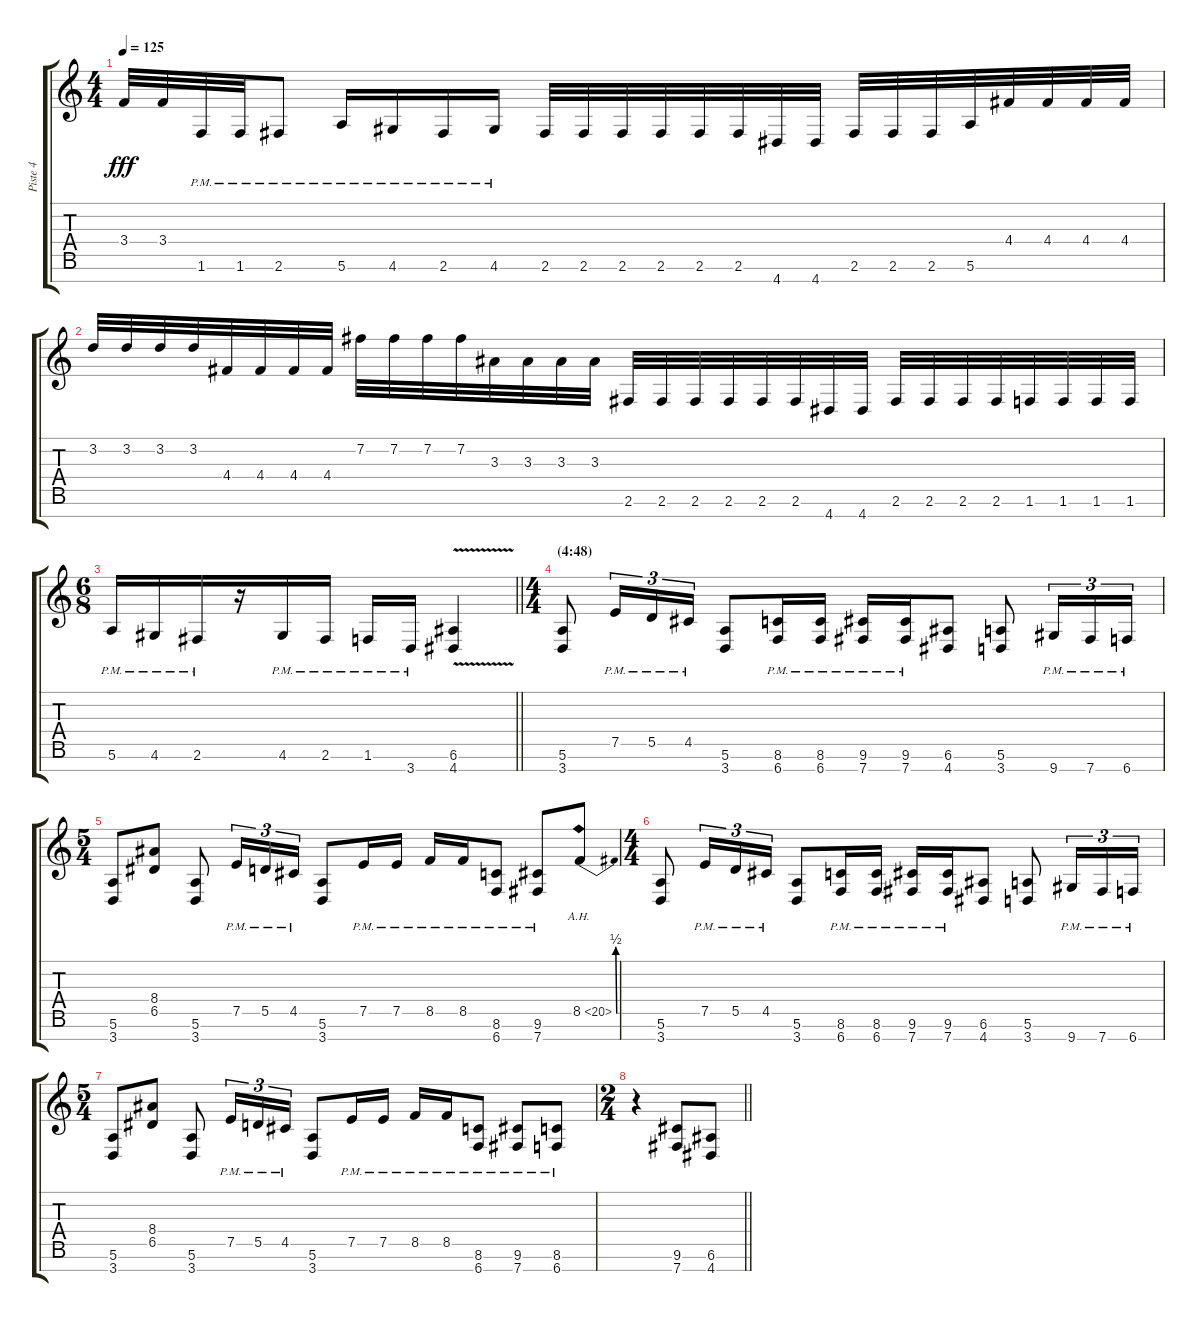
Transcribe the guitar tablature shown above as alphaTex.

\track ("Piste 4" "Piste 4") {instrument distortionguitar}
\staff {score tabs}
\tuning (E4 B3 G3 D3 A2 E2 B1) {hide}
\ts (4 4)
\tempo 125
\clef g2
\ks c
3.4.32{dy fff} 3.4.32 1.6{pm}.32 1.6{pm}.32 2.6{pm}.8 5.6{pm}.16 4.6{pm}.16 2.6{pm}.16 4.6{pm}.16 2.6.32 2.6.32 2.6.32 2.6.32 2.6.32 2.6.32 4.7.32 4.7.32 2.6.32 2.6.32 2.6.32 5.6.32 4.4.32 4.4.32 4.4.32 4.4.32 |
3.2.32 3.2.32 3.2.32 3.2.32 4.4.32 4.4.32 4.4.32 4.4.32 7.2.32 7.2.32 7.2.32 7.2.32 3.3.32 3.3.32 3.3.32 3.3.32 2.6.32 2.6.32 2.6.32 2.6.32 2.6.32 2.6.32 4.7.32 4.7.32 2.6.32 2.6.32 2.6.32 2.6.32 1.6.32 1.6.32 1.6.32 1.6.32 |
\ts (6 8)
\barLineRight lightlight
5.6{pm}.16 4.6{pm}.16 2.6{pm}.16 r.16 4.6{pm}.16 2.6{pm}.16 1.6{pm}.16 3.7{pm}.16 (6.6{v} 4.7{v}).4 |
\ts (4 4)
\section ("" "(4:48)")
(5.6 3.7).8 7.5{pm}.16{tu (3 2)} 5.5{pm}.16{tu (3 2)} 4.5{pm}.16{tu (3 2)} (5.6 3.7).8 (8.6{pm} 6.7{pm}).16 (8.6{pm} 6.7{pm}).16 (9.6{pm} 7.7{pm}).16 (9.6{pm} 7.7{pm}).16 (6.6 4.7).8 (5.6 3.7).8 9.7{pm}.16{tu (3 2)} 7.7{pm}.16{tu (3 2)} 6.7{pm}.16{tu (3 2)} |
\ts (5 4)
(5.6 3.7).8 (8.4 6.5).8 (5.6 3.7).8 7.5{pm}.16{tu (3 2)} 5.5{pm}.16{tu (3 2)} 4.5{pm}.16{tu (3 2)} (5.6 3.7).8 7.5{pm}.16 7.5{pm}.16 8.5{pm}.16 8.5{pm}.16 (8.6{pm} 6.7{pm}).8 (9.6{pm} 7.7{pm}).8 8.5{be (bend 0 0 60 2) ah 12}.8 |
\ts (4 4)
(5.6 3.7).8 7.5{pm}.16{tu (3 2)} 5.5{pm}.16{tu (3 2)} 4.5{pm}.16{tu (3 2)} (5.6 3.7).8 (8.6{pm} 6.7{pm}).16 (8.6{pm} 6.7{pm}).16 (9.6{pm} 7.7{pm}).16 (9.6{pm} 7.7{pm}).16 (6.6 4.7).8 (5.6 3.7).8 9.7{pm}.16{tu (3 2)} 7.7{pm}.16{tu (3 2)} 6.7{pm}.16{tu (3 2)} |
\ts (5 4)
(5.6 3.7).8 (8.4 6.5).8 (5.6 3.7).8 7.5{pm}.16{tu (3 2)} 5.5{pm}.16{tu (3 2)} 4.5{pm}.16{tu (3 2)} (5.6 3.7).8 7.5{pm}.16 7.5{pm}.16 8.5{pm}.16 8.5{pm}.16 (8.6{pm} 6.7{pm}).8 (9.6{pm} 7.7{pm}).8 (8.6{pm} 6.7{pm}).8 |
\ts (2 4)
\barLineRight lightlight
r.4 (9.6 7.7).8 (6.6 4.7).8
